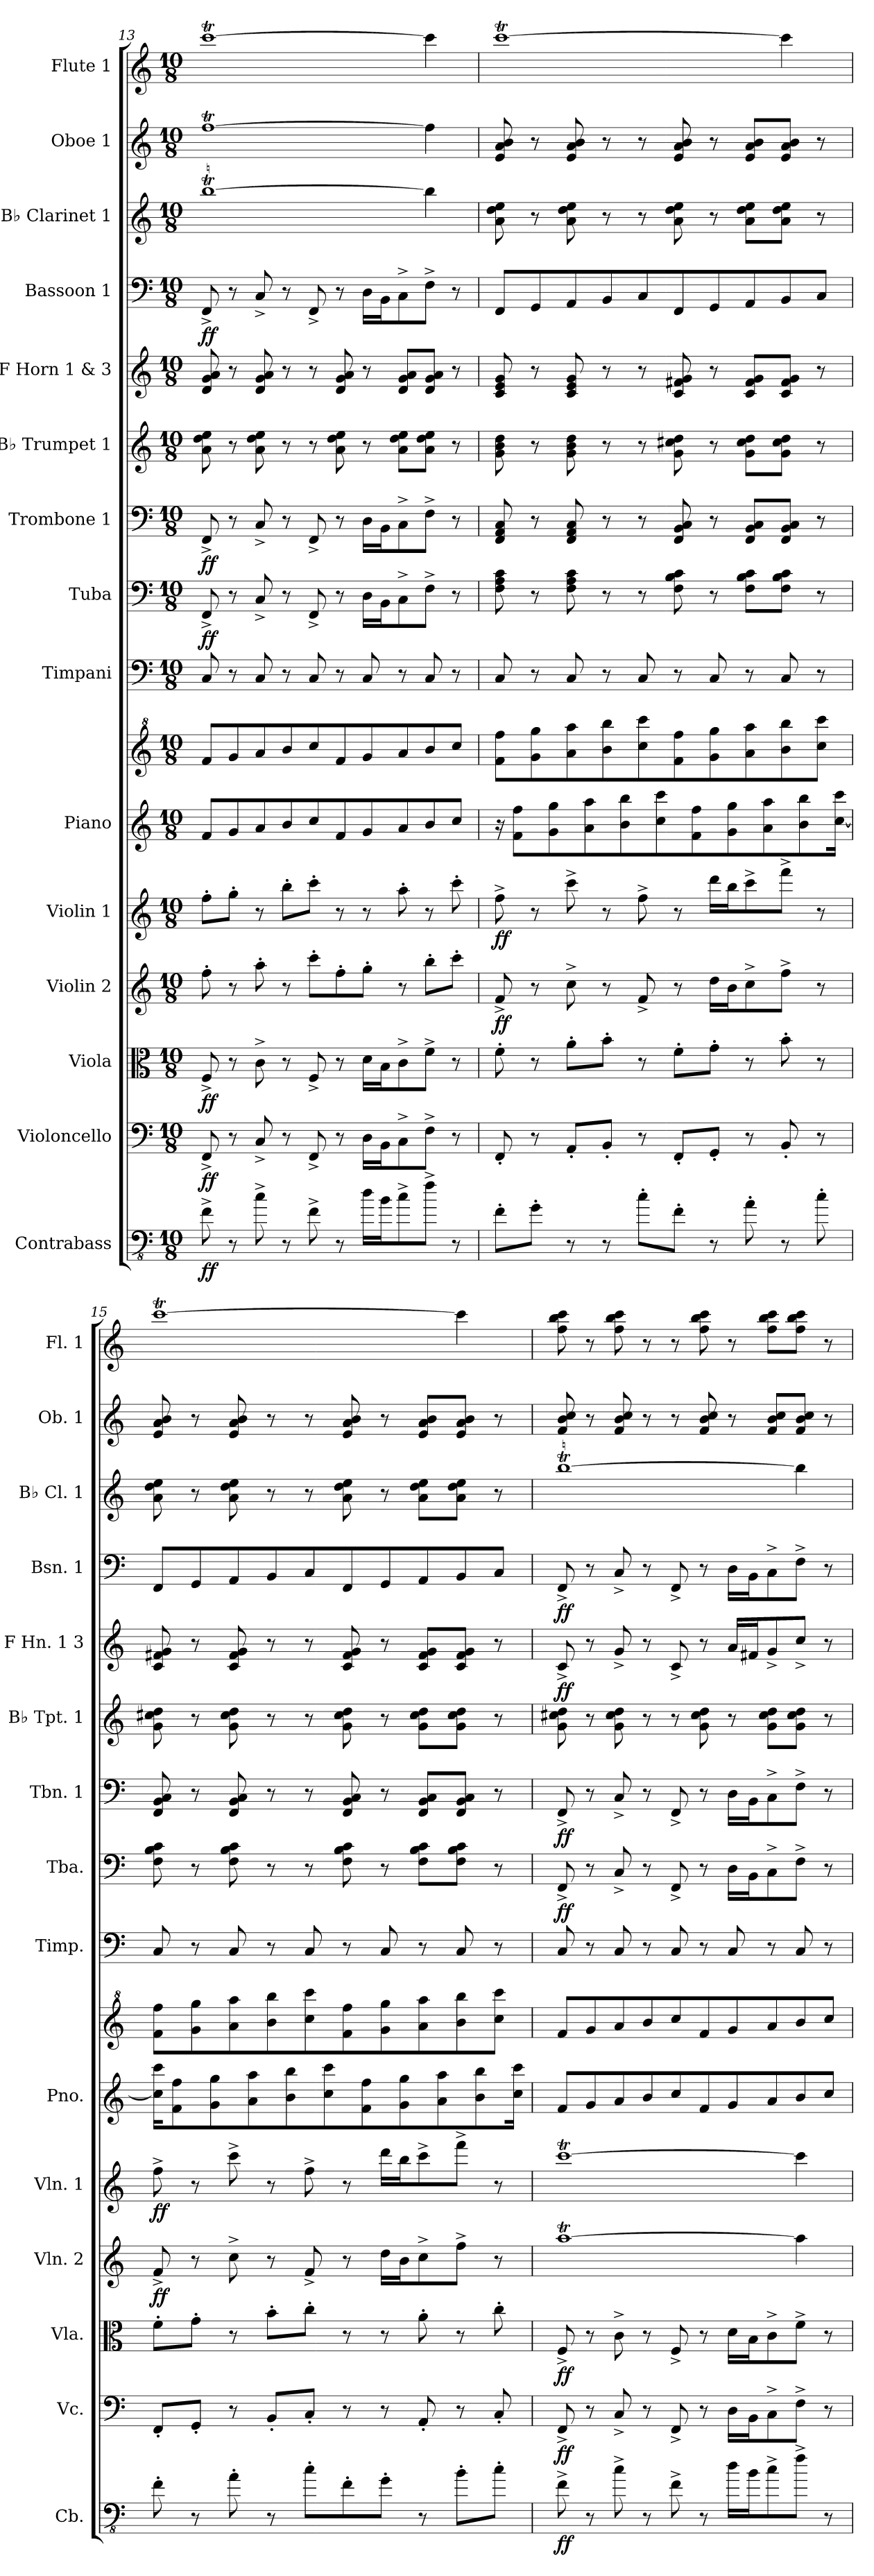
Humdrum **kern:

**kern	**dynam	**kern	**dynam	**kern	**dynam	**kern	**dynam	**kern	**dynam	**kern	**kern	**kern	**kern	**dynam	**kern	**dynam	**kern	**kern	**dynam	**kern	**dynam	**kern	**kern	**kern
*part15	*part15	*part14	*part14	*part13	*part13	*part12	*part12	*part11	*part11	*part10	*part10	*part9	*part8	*part8	*part7	*part7	*part6	*part5	*part5	*part4	*part4	*part3	*part2	*part1
*staff16	*staff16	*staff15	*staff15	*staff14	*staff14	*staff13	*staff13	*staff12	*staff12	*staff11	*staff10	*staff9	*staff8	*staff8	*staff7	*staff7	*staff6	*staff5	*staff5	*staff4	*staff4	*staff3	*staff2	*staff1
*I"Contrabass	*	*I"Violoncello	*	*I"Viola	*	*I"Violin 2	*	*I"Violin 1	*	*I"Piano	*	*I"Timpani	*I"Tuba	*	*I"Trombone 1	*	*I"B♭ Trumpet 1	*I"F Horn 1 &amp; 3	*	*I"Bassoon 1	*	*I"B♭ Clarinet 1	*I"Oboe 1	*I"Flute 1
*I'Cb.	*	*I'Vc.	*	*I'Vla.	*	*I'Vln. 2	*	*I'Vln. 1	*	*I'Pno.	*	*I'Timp.	*I'Tba.	*	*I'Tbn. 1	*	*I'B♭ Tpt. 1	*I'F Hn. 1 3	*	*I'Bsn. 1	*	*I'B♭ Cl. 1	*I'Ob. 1	*I'Fl. 1
*clefFv4	*	*clefF4	*	*clefC3	*	*clefG2	*	*clefG2	*	*clefG2	*clefG^2	*clefF4	*clefF4	*	*clefF4	*	*clefG2	*clefG2	*	*clefF4	*	*clefG2	*clefG2	*clefG2
*ITrd7c12	*	*	*	*	*	*	*	*	*	*	*	*	*	*	*	*	*ITrd1c2	*ITrd4c7	*	*	*	*ITrd1c2	*	*
*k[]	*	*k[]	*	*k[]	*	*k[]	*	*k[]	*	*k[]	*k[]	*k[]	*k[]	*	*k[]	*	*k[b-e-]	*k[b-]	*	*k[]	*	*k[b-e-]	*k[]	*k[]
*M10/8	*	*M10/8	*	*M10/8	*	*M10/8	*	*M10/8	*	*M10/8	*M10/8	*M10/8	*M10/8	*	*M10/8	*	*M10/8	*M10/8	*	*M10/8	*	*M10/8	*M10/8	*M10/8
=13	=13	=13	=13	=13	=13	=13	=13	=13	=13	=13	=13	=13	=13	=13	=13	=13	=13	=13	=13	=13	=13	=13	=13	=13
!	!LO:DY:b	!	!LO:DY:b	!	!LO:DY:b	!	!	!	!	!	!	!	!	!LO:DY:b	!	!LO:DY:b	!	!	!	!	!LO:DY:b	!	!	!
8FF^\	ff	8FF^/	ff	8F^/	ff	8ff'\	.	8ff'\L	.	8f/L	8ff/L	8C/	8FF^/	ff	8FF^/	ff	8g\ 8cc\ 8dd\	8G/ 8c/ 8d/	.	8FF^/	ff	[1aaT	[1ffT	[1cccT
8r	.	8r	.	8r	.	8r	.	8gg'\J	.	8g/	8gg/	8r	8r	.	8r	.	8r	8r	.	8r	.	.	.	.
8C^\	.	8C^/	.	8c^\	.	8aa'\	.	8r	.	8a/	8aa/	8C/	8C^/	.	8C^/	.	8g\ 8cc\ 8dd\	8G/ 8c/ 8d/	.	8C^/	.	.	.	.
8r	.	8r	.	8r	.	8r	.	8bb'\L	.	8b/	8bb/	8r	8r	.	8r	.	8r	8r	.	8r	.	.	.	.
8FF^\	.	8FF^/	.	8F^/	.	8ccc'\L	.	8ccc'\J	.	8cc/	8ccc/	8C/	8FF^/	.	8FF^/	.	8r	8r	.	8FF^/	.	.	.	.
8r	.	8r	.	8r	.	8ff'\	.	8r	.	8f/	8ff/	8r	8r	.	8r	.	8g\ 8cc\ 8dd\	8G/ 8c/ 8d/	.	8r	.	.	.	.
16D\LL	.	16D\LL	.	16d\LL	.	8gg'\J	.	8r	.	8g/	8gg/	8C/	16D\LL	.	16D\LL	.	8r	8r	.	16D\LL	.	.	.	.
16BB\J	.	16BB\J	.	16B\J	.	.	.	.	.	.	.	.	16BB\J	.	16BB\J	.	.	.	.	16BB\J	.	.	.	.
8C^\	.	8C^\	.	8c^\	.	8r	.	8aa'\	.	8a/	8aa/	8r	8C^\	.	8C^\	.	8g\ 8cc\ 8dd\L	8G/ 8c/ 8d/L	.	8C^\	.	.	.	.
8F^\J	.	8F^\J	.	8f^\J	.	8bb'\L	.	8r	.	8b/	8bb/	8C/	8F^\J	.	8F^\J	.	8g\ 8cc\ 8dd\J	8G/ 8c/ 8d/J	.	8F^\J	.	4aa\]	4ff\]	4ccc\]
8r	.	8r	.	8r	.	8ccc'\J	.	8ccc'\	.	8cc/J	8ccc/J	8r	8r	.	8r	.	8r	8r	.	8r	.	.	.	.
=14	=14	=14	=14	=14	=14	=14	=14	=14	=14	=14	=14	=14	=14	=14	=14	=14	=14	=14	=14	=14	=14	=14	=14	=14
!	!	!	!	!	!	!	!LO:DY:b	!	!LO:DY:b	!	!	!	!	!	!	!	!	!	!	!	!	!	!	!
8FF'\L	.	8FF'/	.	8f'\	.	8f^/	ff	8ff^\	ff	16r	8ff\ 8fff\L	8C/	8F\ 8A\ 8c\	.	8FF/ 8AA/ 8C/	.	8f\ 8a\ 8cc\	8F/ 8A/ 8c/	.	8FF/L	.	8g\ 8cc\ 8dd\	8e/ 8a/ 8b/	[1cccT
.	.	.	.	.	.	.	.	.	.	8f\ 8ff\L	.	.	.	.	.	.	.	.	.	.	.	.	.	.
8GG'\J	.	8r	.	8r	.	8r	.	8r	.	.	8gg\ 8ggg\	8r	8r	.	8r	.	8r	8r	.	8GG/	.	8r	8r	.
.	.	.	.	.	.	.	.	.	.	8g\ 8gg\	.	.	.	.	.	.	.	.	.	.	.	.	.	.
8r	.	8AA'/L	.	8a'\L	.	8cc^\	.	8ccc^\	.	.	8aa\ 8aaa\	8C/	8F\ 8A\ 8c\	.	8FF/ 8AA/ 8C/	.	8f\ 8a\ 8cc\	8F/ 8A/ 8c/	.	8AA/	.	8g\ 8cc\ 8dd\	8e/ 8a/ 8b/	.
.	.	.	.	.	.	.	.	.	.	8a\ 8aa\	.	.	.	.	.	.	.	.	.	.	.	.	.	.
8r	.	8BB'/J	.	8b'\J	.	8r	.	8r	.	.	8bb\ 8bbb\	8r	8r	.	8r	.	8r	8r	.	8BB/	.	8r	8r	.
.	.	.	.	.	.	.	.	.	.	8b\ 8bb\	.	.	.	.	.	.	.	.	.	.	.	.	.	.
8C'\L	.	8r	.	8r	.	8f^/	.	8ff^\	.	.	8ccc\ 8cccc\	8C/	8r	.	8r	.	8r	8r	.	8C/	.	8r	8r	.
.	.	.	.	.	.	.	.	.	.	8cc\ 8ccc\	.	.	.	.	.	.	.	.	.	.	.	.	.	.
8FF'\J	.	8FF'/L	.	8f'\L	.	8r	.	8r	.	.	8ff\ 8fff\	8r	8F\ 8B\ 8c\	.	8FF/ 8BB/ 8C/	.	8f\ 8bn\ 8cc\	8F/ 8Bn/ 8c/	.	8FF/	.	8g\ 8cc\ 8dd\	8e/ 8a/ 8b/	.
.	.	.	.	.	.	.	.	.	.	8f\ 8ff\	.	.	.	.	.	.	.	.	.	.	.	.	.	.
8r	.	8GG'/J	.	8g'\J	.	16dd\LL	.	16ddd\LL	.	.	8gg\ 8ggg\	8C/	8r	.	8r	.	8r	8r	.	8GG/	.	8r	8r	.
.	.	.	.	.	.	16b\J	.	16bb\J	.	8g\ 8gg\	.	.	.	.	.	.	.	.	.	.	.	.	.	.
8AA'\	.	8r	.	8r	.	8cc^\	.	8ccc^\	.	.	8aa\ 8aaa\	8r	8F\ 8B\ 8c\L	.	8FF/ 8BB/ 8C/L	.	8f\ 8b\ 8cc\L	8F/ 8B/ 8c/L	.	8AA/	.	8g\ 8cc\ 8dd\L	8e/ 8a/ 8b/L	.
.	.	.	.	.	.	.	.	.	.	8a\ 8aa\	.	.	.	.	.	.	.	.	.	.	.	.	.	.
8r	.	8BB'/	.	8b'\	.	8ff^\J	.	8fff^\J	.	.	8bb\ 8bbb\	8C/	8F\ 8B\ 8c\J	.	8FF/ 8BB/ 8C/J	.	8f\ 8b\ 8cc\J	8F/ 8B/ 8c/J	.	8BB/	.	8g\ 8cc\ 8dd\J	8e/ 8a/ 8b/J	4ccc\]
.	.	.	.	.	.	.	.	.	.	8b\ 8bb\	.	.	.	.	.	.	.	.	.	.	.	.	.	.
8C'\	.	8r	.	8r	.	8r	.	8r	.	.	8ccc\ 8cccc\J	8r	8r	.	8r	.	8r	8r	.	8C/J	.	8r	8r	.
.	.	.	.	.	.	.	.	.	.	[16cc\ 16ccc\Jk	.	.	.	.	.	.	.	.	.	.	.	.	.	.
!!LO:PB:g=z
=15	=15	=15	=15	=15	=15	=15	=15	=15	=15	=15	=15	=15	=15	=15	=15	=15	=15	=15	=15	=15	=15	=15	=15	=15
!	!	!	!	!	!	!	!LO:DY:b	!	!LO:DY:b	!	!	!	!	!	!	!	!	!	!	!	!	!	!	!
8FF'\	.	8FF'/L	.	8f'\L	.	8f^/	ff	8ff^\	ff	16cc\] 16ccc\KL	8ff\ 8fff\L	8C/	8F\ 8B\ 8c\	.	8FF/ 8BB/ 8C/	.	8f\ 8bn\ 8cc\	8F/ 8Bn/ 8c/	.	8FF/L	.	8g\ 8cc\ 8dd\	8e/ 8a/ 8b/	[1cccT
.	.	.	.	.	.	.	.	.	.	8f\ 8ff\	.	.	.	.	.	.	.	.	.	.	.	.	.	.
8r	.	8GG'/J	.	8g'\J	.	8r	.	8r	.	.	8gg\ 8ggg\	8r	8r	.	8r	.	8r	8r	.	8GG/	.	8r	8r	.
.	.	.	.	.	.	.	.	.	.	8g\ 8gg\	.	.	.	.	.	.	.	.	.	.	.	.	.	.
8AA'\	.	8r	.	8r	.	8cc^\	.	8ccc^\	.	.	8aa\ 8aaa\	8C/	8F\ 8B\ 8c\	.	8FF/ 8BB/ 8C/	.	8f\ 8b\ 8cc\	8F/ 8B/ 8c/	.	8AA/	.	8g\ 8cc\ 8dd\	8e/ 8a/ 8b/	.
.	.	.	.	.	.	.	.	.	.	8a\ 8aa\	.	.	.	.	.	.	.	.	.	.	.	.	.	.
8r	.	8BB'/L	.	8b'\L	.	8r	.	8r	.	.	8bb\ 8bbb\	8r	8r	.	8r	.	8r	8r	.	8BB/	.	8r	8r	.
.	.	.	.	.	.	.	.	.	.	8b\ 8bb\	.	.	.	.	.	.	.	.	.	.	.	.	.	.
8C'\L	.	8C'/J	.	8cc'\J	.	8f^/	.	8ff^\	.	.	8ccc\ 8cccc\	8C/	8r	.	8r	.	8r	8r	.	8C/	.	8r	8r	.
.	.	.	.	.	.	.	.	.	.	8cc\ 8ccc\	.	.	.	.	.	.	.	.	.	.	.	.	.	.
8FF'\	.	8r	.	8r	.	8r	.	8r	.	.	8ff\ 8fff\	8r	8F\ 8B\ 8c\	.	8FF/ 8BB/ 8C/	.	8f\ 8b\ 8cc\	8F/ 8B/ 8c/	.	8FF/	.	8g\ 8cc\ 8dd\	8e/ 8a/ 8b/	.
.	.	.	.	.	.	.	.	.	.	8f\ 8ff\	.	.	.	.	.	.	.	.	.	.	.	.	.	.
8GG'\J	.	8r	.	8r	.	16dd\LL	.	16ddd\LL	.	.	8gg\ 8ggg\	8C/	8r	.	8r	.	8r	8r	.	8GG/	.	8r	8r	.
.	.	.	.	.	.	16b\J	.	16bb\J	.	8g\ 8gg\	.	.	.	.	.	.	.	.	.	.	.	.	.	.
8r	.	8AA'/	.	8a'\	.	8cc^\	.	8ccc^\	.	.	8aa\ 8aaa\	8r	8F\ 8B\ 8c\L	.	8FF/ 8BB/ 8C/L	.	8f\ 8b\ 8cc\L	8F/ 8B/ 8c/L	.	8AA/	.	8g\ 8cc\ 8dd\L	8e/ 8a/ 8b/L	.
.	.	.	.	.	.	.	.	.	.	8a\ 8aa\	.	.	.	.	.	.	.	.	.	.	.	.	.	.
8BB'\L	.	8r	.	8r	.	8ff^\J	.	8fff^\J	.	.	8bb\ 8bbb\	8C/	8F\ 8B\ 8c\J	.	8FF/ 8BB/ 8C/J	.	8f\ 8b\ 8cc\J	8F/ 8B/ 8c/J	.	8BB/	.	8g\ 8cc\ 8dd\J	8e/ 8a/ 8b/J	4ccc\]
.	.	.	.	.	.	.	.	.	.	8b\ 8bb\	.	.	.	.	.	.	.	.	.	.	.	.	.	.
8C'\J	.	8C'/	.	8cc'\	.	8r	.	8r	.	.	8ccc\ 8cccc\J	8r	8r	.	8r	.	8r	8r	.	8C/J	.	8r	8r	.
.	.	.	.	.	.	.	.	.	.	16cc\ 16ccc\Jk	.	.	.	.	.	.	.	.	.	.	.	.	.	.
=16	=16	=16	=16	=16	=16	=16	=16	=16	=16	=16	=16	=16	=16	=16	=16	=16	=16	=16	=16	=16	=16	=16	=16	=16
!	!LO:DY:b	!	!LO:DY:b	!	!LO:DY:b	!	!	!	!	!	!	!	!	!LO:DY:b	!	!LO:DY:b	!	!	!LO:DY:b	!	!LO:DY:b	!	!	!
8FF^\	ff	8FF^/	ff	8F^/	ff	[1aaT	.	[1cccT	.	8f/L	8ff/L	8C/	8FF^/	ff	8FF^/	ff	8f\ 8bn\ 8cc\	8F^/	ff	8FF^/	ff	[1aaT	8f/ 8b/ 8cc/	8ff\ 8bb\ 8ccc\
8r	.	8r	.	8r	.	.	.	.	.	8g/	8gg/	8r	8r	.	8r	.	8r	8r	.	8r	.	.	8r	8r
8C^\	.	8C^/	.	8c^\	.	.	.	.	.	8a/	8aa/	8C/	8C^/	.	8C^/	.	8f\ 8b\ 8cc\	8c^/	.	8C^/	.	.	8f/ 8b/ 8cc/	8ff\ 8bb\ 8ccc\
8r	.	8r	.	8r	.	.	.	.	.	8b/	8bb/	8r	8r	.	8r	.	8r	8r	.	8r	.	.	8r	8r
8FF^\	.	8FF^/	.	8F^/	.	.	.	.	.	8cc/	8ccc/	8C/	8FF^/	.	8FF^/	.	8r	8F^/	.	8FF^/	.	.	8r	8r
8r	.	8r	.	8r	.	.	.	.	.	8f/	8ff/	8r	8r	.	8r	.	8f\ 8b\ 8cc\	8r	.	8r	.	.	8f/ 8b/ 8cc/	8ff\ 8bb\ 8ccc\
16D\LL	.	16D\LL	.	16d\LL	.	.	.	.	.	8g/	8gg/	8C/	16D\LL	.	16D\LL	.	8r	16d/LL	.	16D\LL	.	.	8r	8r
16BB\J	.	16BB\J	.	16B\J	.	.	.	.	.	.	.	.	16BB\J	.	16BB\J	.	.	16Bn/J	.	16BB\J	.	.	.	.
8C^\	.	8C^\	.	8c^\	.	.	.	.	.	8a/	8aa/	8r	8C^\	.	8C^\	.	8f\ 8b\ 8cc\L	8c^/	.	8C^\	.	.	8f/ 8b/ 8cc/L	8ff\ 8bb\ 8ccc\L
8F^\J	.	8F^\J	.	8f^\J	.	4aa\]	.	4ccc\]	.	8b/	8bb/	8C/	8F^\J	.	8F^\J	.	8f\ 8b\ 8cc\J	8f^/J	.	8F^\J	.	4aa\]	8f/ 8b/ 8cc/J	8ff\ 8bb\ 8ccc\J
8r	.	8r	.	8r	.	.	.	.	.	8cc/J	8ccc/J	8r	8r	.	8r	.	8r	8r	.	8r	.	.	8r	8r
=	=	=	=	=	=	=	=	=	=	=	=	=	=	=	=	=	=	=	=	=	=	=	=	=
*-	*-	*-	*-	*-	*-	*-	*-	*-	*-	*-	*-	*-	*-	*-	*-	*-	*-	*-	*-	*-	*-	*-	*-	*-
